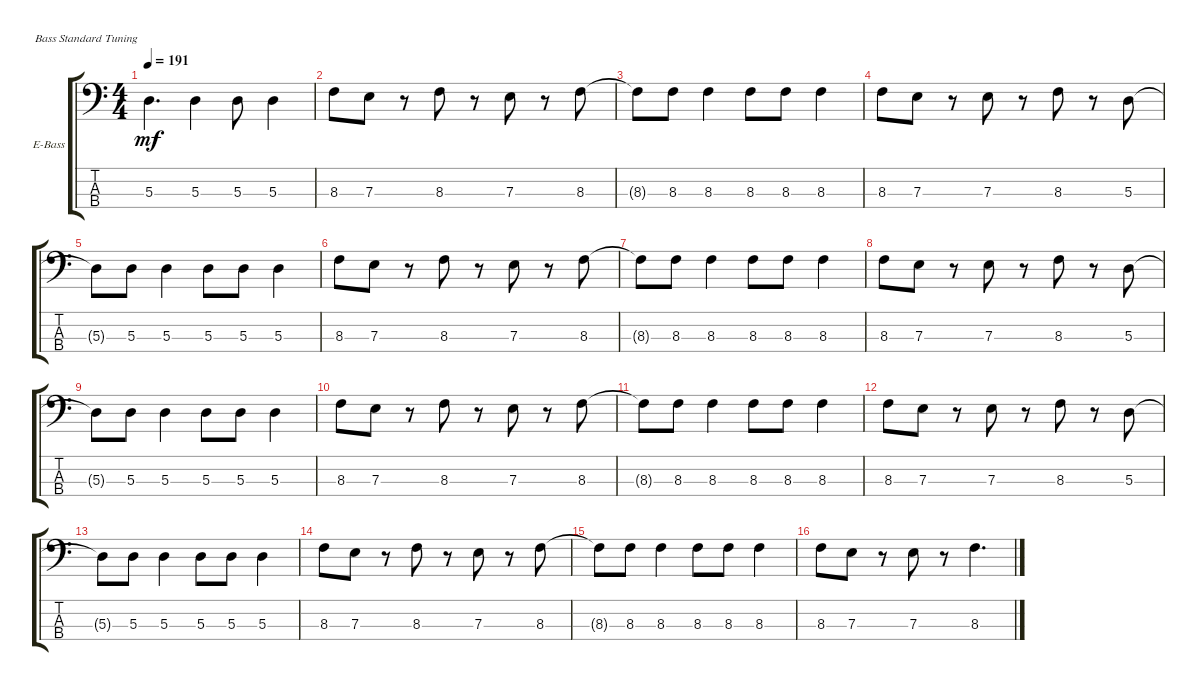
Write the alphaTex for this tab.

\defaultSystemsLayout 4
\bracketExtendMode groupsimilarinstruments
\firstSystemTrackNameOrientation horizontal
\otherSystemsTrackNameOrientation horizontal
\track ("Electric Bass" "E-Bass") {instrument electricbassfinger}
\staff {score tabs}
\tuning (G2 D2 A1 E1)
\ts (4 4)
\tempo 191
\clef f4
\scale
0.333333
\ks c
5.3.4{d dy mf} 5.3.4 5.3.8 5.3.4 |
\scale
0.333333 8.3.8 7.3.8 r.8 8.3.8 r.8 7.3.8 r.8 8.3.8 |
\scale
0.333333 8.3{t}.8 8.3.8 8.3.4 8.3.8 8.3.8 8.3.4 |
\scale
0.333333 8.3.8 7.3.8 r.8 7.3.8 r.8 8.3.8 r.8 5.3.8 |
\scale
0.333333 5.3{t}.8 5.3.8 5.3.4 5.3.8 5.3.8 5.3.4 |
\scale
0.333333 8.3.8 7.3.8 r.8 8.3.8 r.8 7.3.8 r.8 8.3.8 |
\scale
0.333333 8.3{t}.8 8.3.8 8.3.4 8.3.8 8.3.8 8.3.4 |
\scale
0.333333 8.3.8 7.3.8 r.8 7.3.8 r.8 8.3.8 r.8 5.3.8 |
\scale
0.333333 5.3{t}.8 5.3.8 5.3.4 5.3.8 5.3.8 5.3.4 |
\scale
0.333333 8.3.8 7.3.8 r.8 8.3.8 r.8 7.3.8 r.8 8.3.8 |
\scale
0.333333 8.3{t}.8 8.3.8 8.3.4 8.3.8 8.3.8 8.3.4 |
\scale
0.333333 8.3.8 7.3.8 r.8 7.3.8 r.8 8.3.8 r.8 5.3.8 |
\scale
0.333333 5.3{t}.8 5.3.8 5.3.4 5.3.8 5.3.8 5.3.4 |
\scale
0.333333 8.3.8 7.3.8 r.8 8.3.8 r.8 7.3.8 r.8 8.3.8 |
\scale
0.333333 8.3{t}.8 8.3.8 8.3.4 8.3.8 8.3.8 8.3.4 |
\scale
0.333333 8.3.8 7.3.8 r.8 7.3.8 r.8 8.3.4{d}
